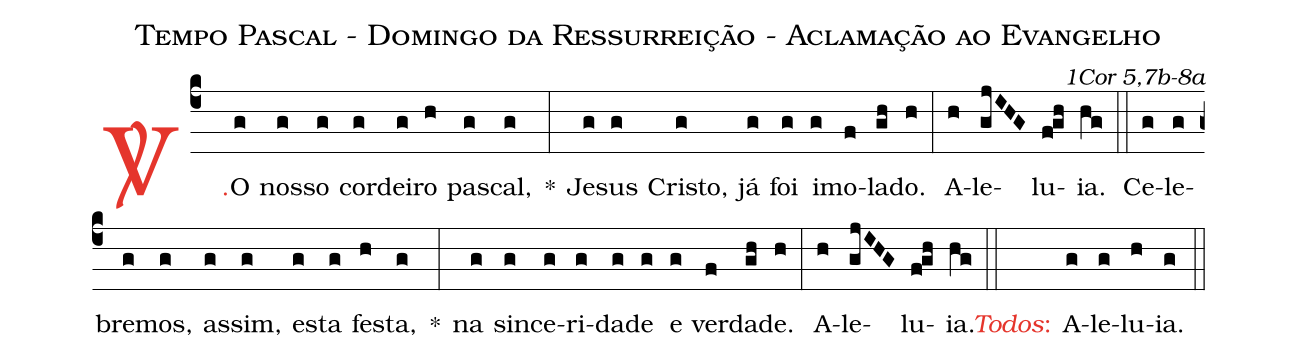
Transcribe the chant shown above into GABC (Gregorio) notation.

name: Tempo Pascal - Domingo da Ressurreição - Aclamação ao Evangelho;
commentary: 1Cor 5,7b-8a;
%%
(c4)

<c><sp>V/</sp>.</c>() O(g) nos(g)so(g) cor(g)dei(g)ro(h) pas(g)cal,(g) *(:) Je(g)sus(g) Cristo,(g) já(g) foi(g) i(g)mo(f)la(gh)do.(h) (:)

A(h)le(gjIHG)lu(f!gh)ia.(hg)

(::)

Ce(g)le(g)bre(g)mos,(g) as(g)sim,(g) es(g)ta(g) fes(h)ta,(g) *(:) na(g) sin(g)ce(g)ri(g)da(g)de(g) e(g) ver(f)da(gh)de.(h)

(:)

A(h)le(gjIHG)lu(f!gh)ia.(hg)

(::)

<nlba><c><i>Todos</i>:</c>() A</nlba>(g)le(g)lu(h)ia.(g)

(::)
